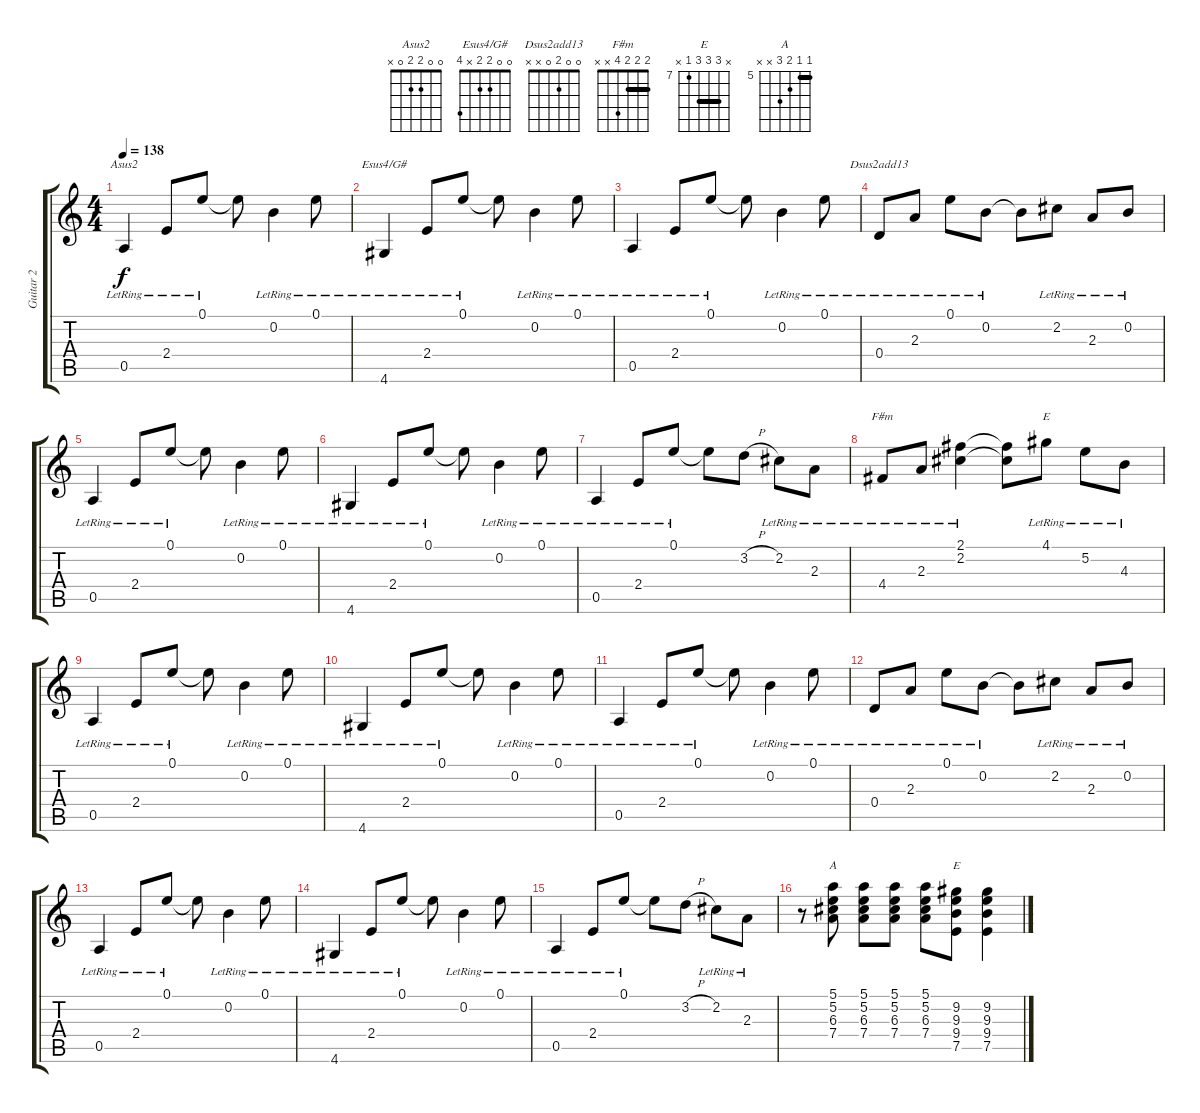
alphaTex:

\track ("Guitar 2" "Guitar 2") {instrument electricguitarclean}
\staff {score tabs}
\tuning (E4 B3 G3 D3 A2 E2) {hide}
\chord ("Asus2" 0 0 2 2 0 x)
\chord ("Esus4/G#" 0 0 2 2 x 4)
\chord ("Dsus2add13" 0 0 2 0 x x)
\chord ("F#m" 2 2 2 4 x x) {barre 2}
\chord ("E" 4 5 4 x x x) {barre 4}
\chord ("A" 5 5 6 7 x x) {firstfret 5 barre 5}
\chord ("E" x 9 9 9 7 x) {firstfret 7 barre 9}
\ts (4 4)
\tempo 138
\clef g2
\ks c
0.5{lr}.4{ch "Asus2" dy f} 2.4{lr}.8 0.1{lr}.8 0.1{t}.8 0.2{lr}.4 0.1{lr}.8 |
4.6{lr}.4{ch "Esus4/G#"} 2.4{lr}.8 0.1{lr}.8 0.1{t}.8 0.2{lr}.4 0.1{lr}.8 |
0.5{lr}.4 2.4{lr}.8 0.1{lr}.8 0.1{t}.8 0.2{lr}.4 0.1{lr}.8 |
0.4{lr}.8{ch "Dsus2add13"} 2.3{lr}.8 0.1{lr}.8 0.2{lr}.8 0.2{t}.8 2.2{lr}.8 2.3{lr}.8 0.2{lr}.8 |
0.5{lr}.4 2.4{lr}.8 0.1{lr}.8 0.1{t}.8 0.2{lr}.4 0.1{lr}.8 |
4.6{lr}.4 2.4{lr}.8 0.1{lr}.8 0.1{t}.8 0.2{lr}.4 0.1{lr}.8 |
0.5{lr}.4 2.4{lr}.8 0.1{lr}.8 0.1{t}.8 3.2{h}.8 2.2{lr}.8 2.3{lr}.8 |
4.4{lr}.8{ch "F#m"} 2.3{lr}.8 (2.1{lr} 2.2{lr}).4 (2.1{t} 2.2{t}).8 4.1{lr}.8{ch "E"} 5.2{lr}.8 4.3{lr}.8 |
0.5{lr}.4 2.4{lr}.8 0.1{lr}.8 0.1{t}.8 0.2{lr}.4 0.1{lr}.8 |
4.6{lr}.4 2.4{lr}.8 0.1{lr}.8 0.1{t}.8 0.2{lr}.4 0.1{lr}.8 |
0.5{lr}.4 2.4{lr}.8 0.1{lr}.8 0.1{t}.8 0.2{lr}.4 0.1{lr}.8 |
0.4{lr}.8 2.3{lr}.8 0.1{lr}.8 0.2{lr}.8 0.2{t}.8 2.2{lr}.8 2.3{lr}.8 0.2{lr}.8 |
0.5{lr}.4 2.4{lr}.8 0.1{lr}.8 0.1{t}.8 0.2{lr}.4 0.1{lr}.8 |
4.6{lr}.4 2.4{lr}.8 0.1{lr}.8 0.1{t}.8 0.2{lr}.4 0.1{lr}.8 |
0.5{lr}.4 2.4{lr}.8 0.1{lr}.8 0.1{t}.8 3.2{h}.8 2.2{lr}.8 2.3{lr}.8 |
r.8 (5.1 5.2 6.3 7.4).8{ch "A"} (5.1 5.2 6.3 7.4).8 (5.1 5.2 6.3 7.4).8 (5.1 5.2 6.3 7.4).8 (9.2 9.3 9.4 7.5).8{ch "E"} (9.2 9.3 9.4 7.5).4
